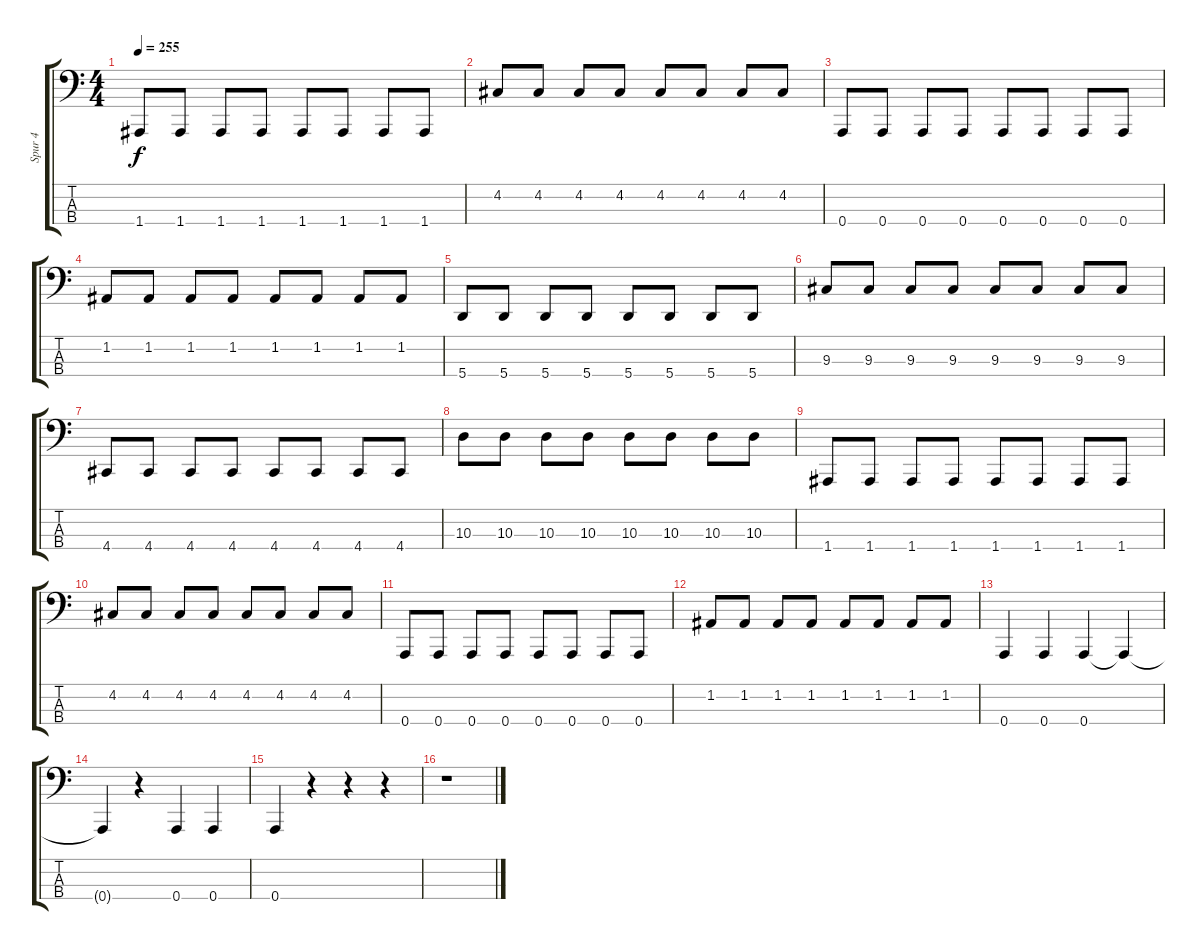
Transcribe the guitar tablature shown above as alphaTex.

\track ("Spur 4" "Spur 4") {instrument electricbasspick}
\staff {score tabs}
\tuning (D2 A1 E1 A0) {hide}
\ts (4 4)
\tempo 255
\clef f4
\ks c
1.4.8{dy f} 1.4.8 1.4.8 1.4.8 1.4.8 1.4.8 1.4.8 1.4.8 |
4.2.8 4.2.8 4.2.8 4.2.8 4.2.8 4.2.8 4.2.8 4.2.8 |
0.4.8 0.4.8 0.4.8 0.4.8 0.4.8 0.4.8 0.4.8 0.4.8 |
1.2.8 1.2.8 1.2.8 1.2.8 1.2.8 1.2.8 1.2.8 1.2.8 |
5.4.8 5.4.8 5.4.8 5.4.8 5.4.8 5.4.8 5.4.8 5.4.8 |
9.3.8 9.3.8 9.3.8 9.3.8 9.3.8 9.3.8 9.3.8 9.3.8 |
4.4.8 4.4.8 4.4.8 4.4.8 4.4.8 4.4.8 4.4.8 4.4.8 |
10.3.8 10.3.8 10.3.8 10.3.8 10.3.8 10.3.8 10.3.8 10.3.8 |
1.4.8 1.4.8 1.4.8 1.4.8 1.4.8 1.4.8 1.4.8 1.4.8 |
4.2.8 4.2.8 4.2.8 4.2.8 4.2.8 4.2.8 4.2.8 4.2.8 |
0.4.8 0.4.8 0.4.8 0.4.8 0.4.8 0.4.8 0.4.8 0.4.8 |
1.2.8 1.2.8 1.2.8 1.2.8 1.2.8 1.2.8 1.2.8 1.2.8 |
0.4.4 0.4.4 0.4.4 0.4{t}.4 |
0.4{t}.4 r.4 0.4.4 0.4.4 |
0.4.4 r.4 r.4 r.4 |
r.1
